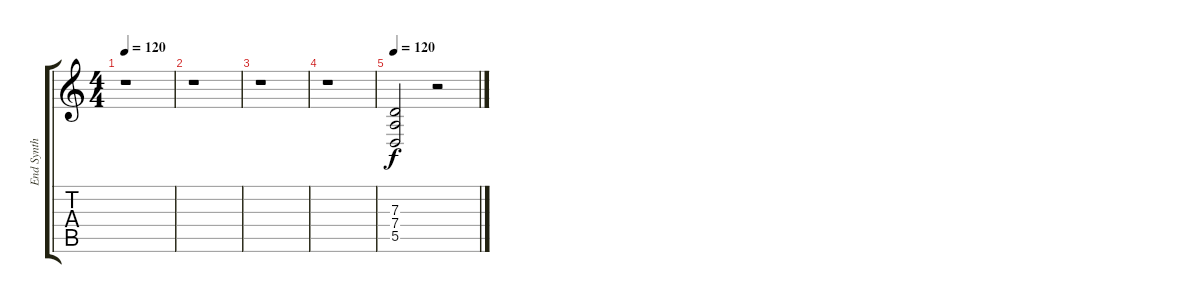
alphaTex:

\track ("End Synth" "End Synth") {instrument glockenspiel}
\staff {score tabs}
\tuning (E4 B3 G3 D3 A2 E2) {hide}
\ts (4 4)
\tempo 120
\clef g2
\ks c
r.1{dy f} |
r.1 |
r.1 |
r.1 |
\tempo 120
(7.3 7.4 5.5).2{volume 16 balance 8 instrument tubularbells} r.2
